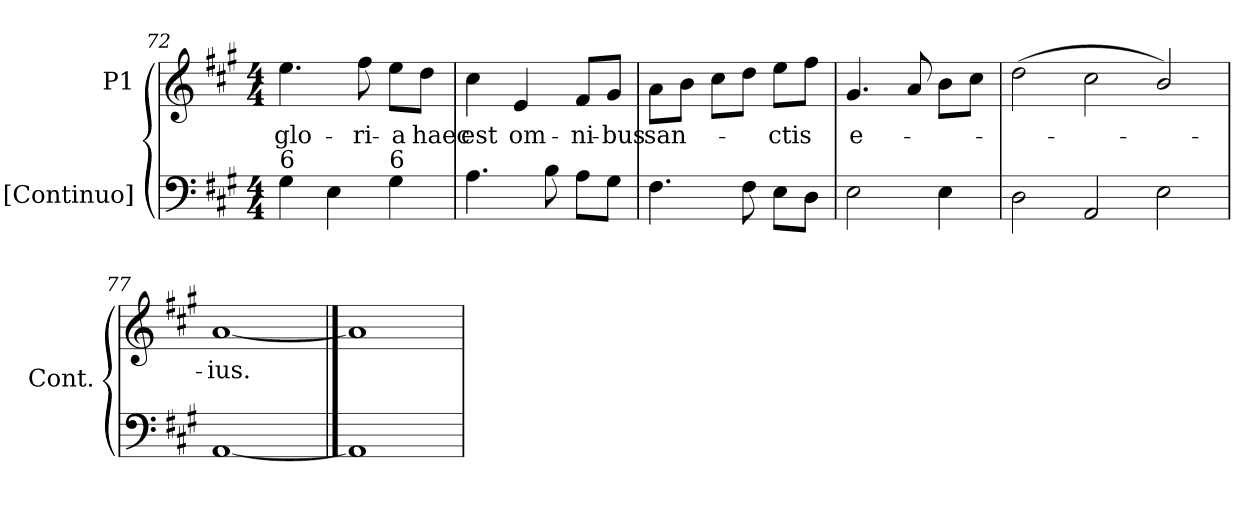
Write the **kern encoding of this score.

**kern	**kern	**text
*part2	*part1	*part1
*staff2	*staff1	*staff1
*I"[Continuo]	*I"P1	*
*I'Cont.	*	*
*clefF4	*clefG2	*
*k[f#c#g#]	*k[f#c#g#]	*
*A:	*A:	*
*M4/4	*M4/4	*
=72	=72	=72
!LO:TX:a:t=6	!	!
!	!	!LO:LY:b:color=#000000
4G#i\	4.eei\	glo-
4Ei\	.	.
!	!	!LO:LY:b:color=#000000
.	8ff#i\	-ri-
!LO:TX:a:t=6	!	!
!	!	!LO:LY:b:color=#000000
4G#i\	8eei\L	-a
!	!	!LO:LY:b:color=#000000
.	8ddi\J	haec
!!LO:LB:g=z
=73	=73	=73
!	!	!LO:LY:b:color=#000000
4.Ai\	4cc#i\	est
!	!	!LO:LY:b:color=#000000
.	4ei/	om-
8Bi\	.	.
!	!	!LO:LY:b:color=#000000
8Ai\L	8f#i/L	-ni-
!	!	!LO:LY:b:color=#000000
8G#i\J	8g#i/J	-bus
=74	=74	=74
!	!	!LO:LY:b:color=#000000
4.F#i\	8ai\L	san-
.	8bi\J	.
.	8cc#i\L	.
8F#i\	8ddi\J	.
!	!	!LO:LY:b:color=#000000
8Ei\L	8eei\L	-ctis
8Di\J	8ff#i\J	.
=75	=75	=75
!	!	!LO:LY:b:color=#000000
2Ei\	4.g#i/	e-
.	8ai/	.
4Ei\	8bi\L	.
.	8cc#i\J	.
=76	=76	=76
2Di\	(2ddi\	.
2AAi/	2cc#i\	.
2Ei\	2bi/)	.
=77	=77	=77
!	!	!LO:LY:b:color=#000000
[1AAi	[1ai	-ius.
==78	==78	==78
1AAi]	1ai]	.
=	=	=
*-	*-	*-
